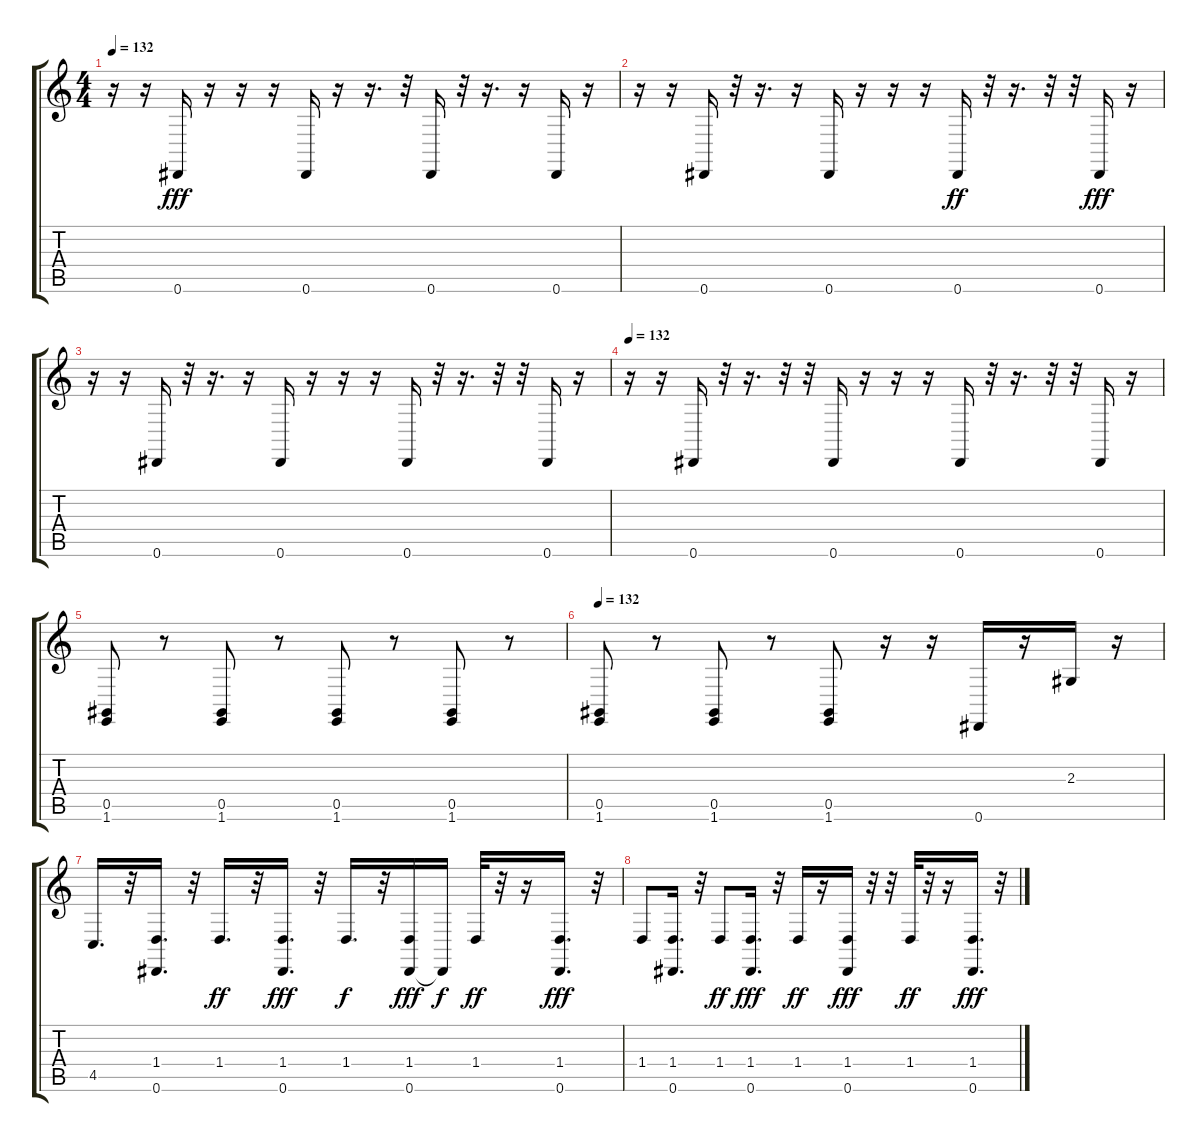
\track "" {instrument acousticgrandpiano}
\staff {score tabs}
\tuning (Eb4 Bb3 Gb3 Db3 Ab2 Eb2) {hide}
\ts (4 4)
\tempo 132
\clef g2
\ks c
r.16{dy f volume 16 instrument acousticgrandpiano} r.16 0.6.16{dy fff} r.16 r.16 r.16 0.6.16 r.16 r.16{d} r.32 0.6.16 r.32 r.16{d} r.16 0.6.16 r.16 |
r.16 r.16 0.6.16 r.32 r.16{d} r.16 0.6.16 r.16 r.16 r.16 0.6.16{dy ff} r.32 r.16{d} r.32 r.32 0.6.16{dy fff} r.16 |
r.16 r.16 0.6.16 r.32 r.16{d} r.16 0.6.16 r.16 r.16 r.16 0.6.16 r.32 r.16{d} r.32 r.32 0.6.16 r.16 |
\tempo 132
r.16 r.16 0.6.16 r.32 r.16{d} r.32 r.32 0.6.16 r.16 r.16 r.16 0.6.16 r.32 r.16{d} r.32 r.32 0.6.16 r.16 |
(0.5 1.6).8{volume 16 instrument acousticgrandpiano} r.8 (0.5 1.6).8 r.8 (0.5 1.6).8 r.8 (0.5 1.6).8 r.8 |
\tempo 132
(0.5 1.6).8 r.8 (0.5 1.6).8 r.8 (0.5 1.6).8 r.16 r.16 0.6.16 r.16 2.3.16 r.16 |
4.5.16{d volume 16 instrument acousticgrandpiano} r.32 (1.4 0.6).16{d} r.32 1.4.16{d dy ff} r.32 (1.4 0.6).16{d dy fff} r.32 1.4.16{d dy f} r.32 (1.4 0.6).16{dy fff} 0.6{t}.16{dy f} 1.4.32{dy ff} r.32 r.16 (1.4 0.6).16{d dy fff} r.32 |
1.4.8 (1.4 0.6).16{d} r.32 1.4.8{dy ff} (1.4 0.6).16{d dy fff} r.32 1.4.16{dy ff} r.16 (1.4 0.6).16{dy fff} r.32 r.32 1.4.32{dy ff} r.32 r.16 (1.4 0.6).16{d dy fff} r.32
